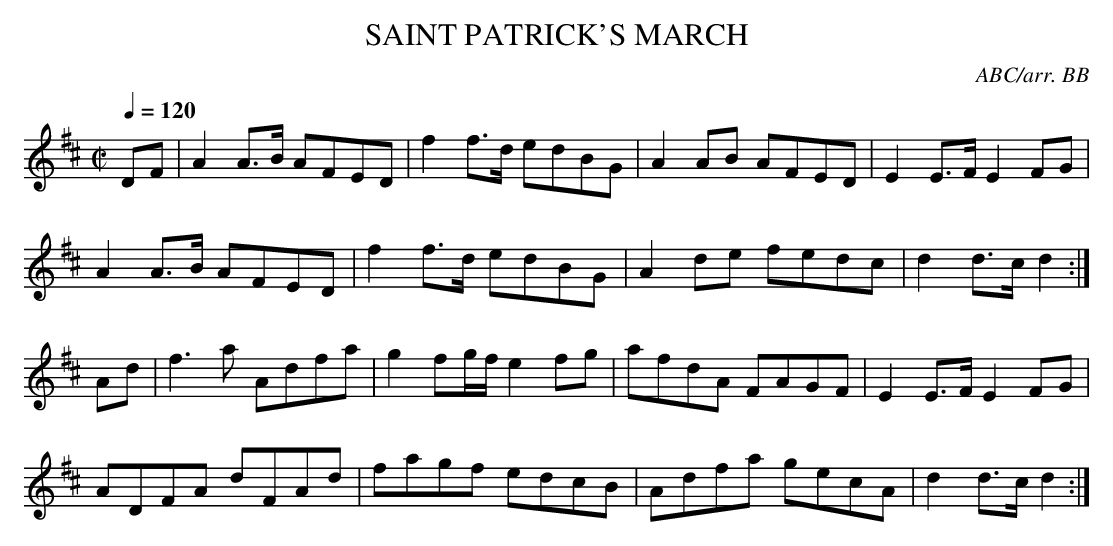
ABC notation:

X:1
T:SAINT PATRICK'S MARCH
C:ABC/arr. BB
Q:1/4=120
L:1/8
M:C|
K:D
DF|A2A>B AFED|f2f>d edBG|A2AB AFED|E2E>F E2FG|
A2A>B AFED|f2f>d edBG|A2de fedc|d2d>cd2:|
Ad|f3a Adfa|g2 fg/f/ e2fg|afdA FAGF|E2E>F E2FG|
ADFA dFAd|fagf edcB|Adfa gecA|d2d>cd2:|
